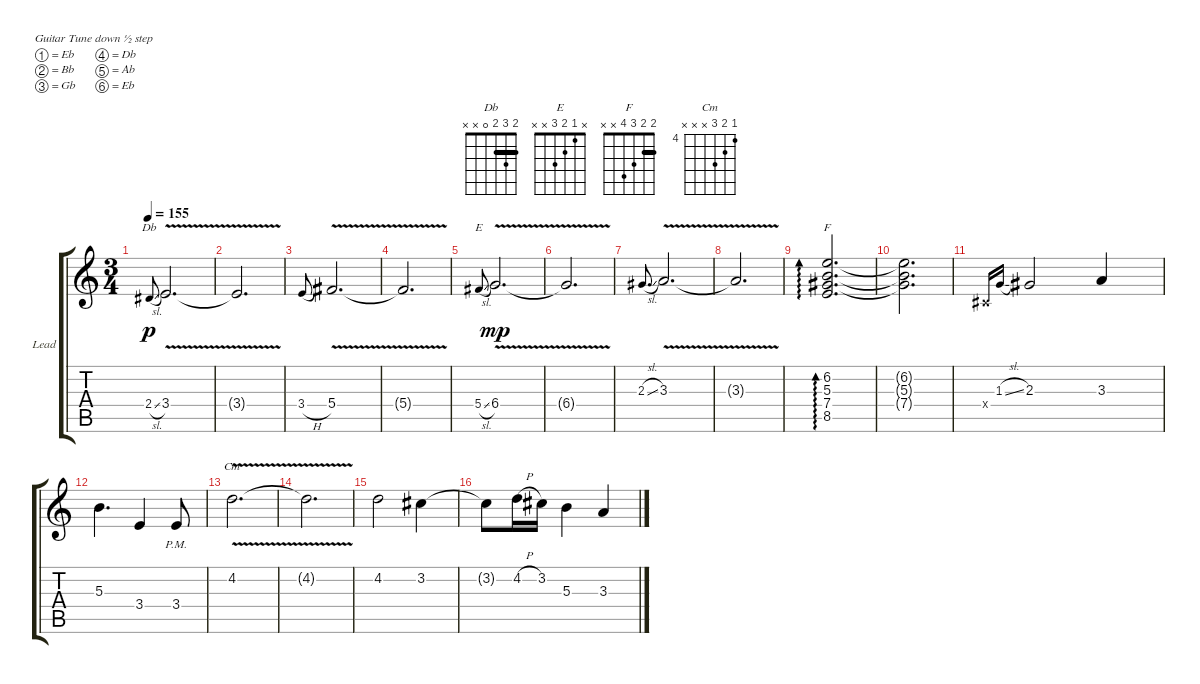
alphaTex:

\defaultSystemsLayout 4
\bracketExtendMode groupsimilarinstruments
\firstSystemTrackNameOrientation horizontal
\otherSystemsTrackNameOrientation horizontal
\track ("Lead" "Lead") {multiBarRest instrument overdrivenguitar}
\staff {score tabs}
\tuning (Eb4 Bb3 Gb3 Db3 Ab2 Eb2)
\chord ("Db" 2 3 2 0 x x) {barre 2}
\chord ("E" x 1 2 3 x x)
\chord ("F" 2 2 3 4 x x) {barre 2}
\chord ("Cm" 4 5 6 x x x) {firstfret 4}
\ts (3 4)
\tempo 155
\clef g2
\ks c
2.4{sl}.8{ch "Db" gr onbeat dy p} 3.4{v}.2{d} |
3.4{v t}.2{d} |
3.4{h}.8{gr onbeat} 5.4{v}.2{d} |
5.4{v t}.2{d} |
5.4{sl}.8{ch "E" gr onbeat} 6.4{v}.2{d dy mp} |
6.4{v t}.2{d} |
2.3{sl}.8{d gr onbeat} 3.3{v}.2{d} |
3.3{v t}.2{d} |
(7.4 5.3 6.2 8.5).2{d ad 0 ch "F"} |
(6.2{t} 5.3{t} 7.4{t}).2{d} |
0.4{x}.16{gr onbeat} 1.3{sl}.16{gr onbeat} 2.3.2 3.3.4 |
5.3.4{d} 3.4.4 3.4{pm}.8 |
4.2{v}.2{d ch "Cm"} |
4.2{v t}.2{d} |
4.2.2 3.2.4 |
3.2{t}.8 4.2{h}.16 3.2.16 5.3.4 3.3.4
